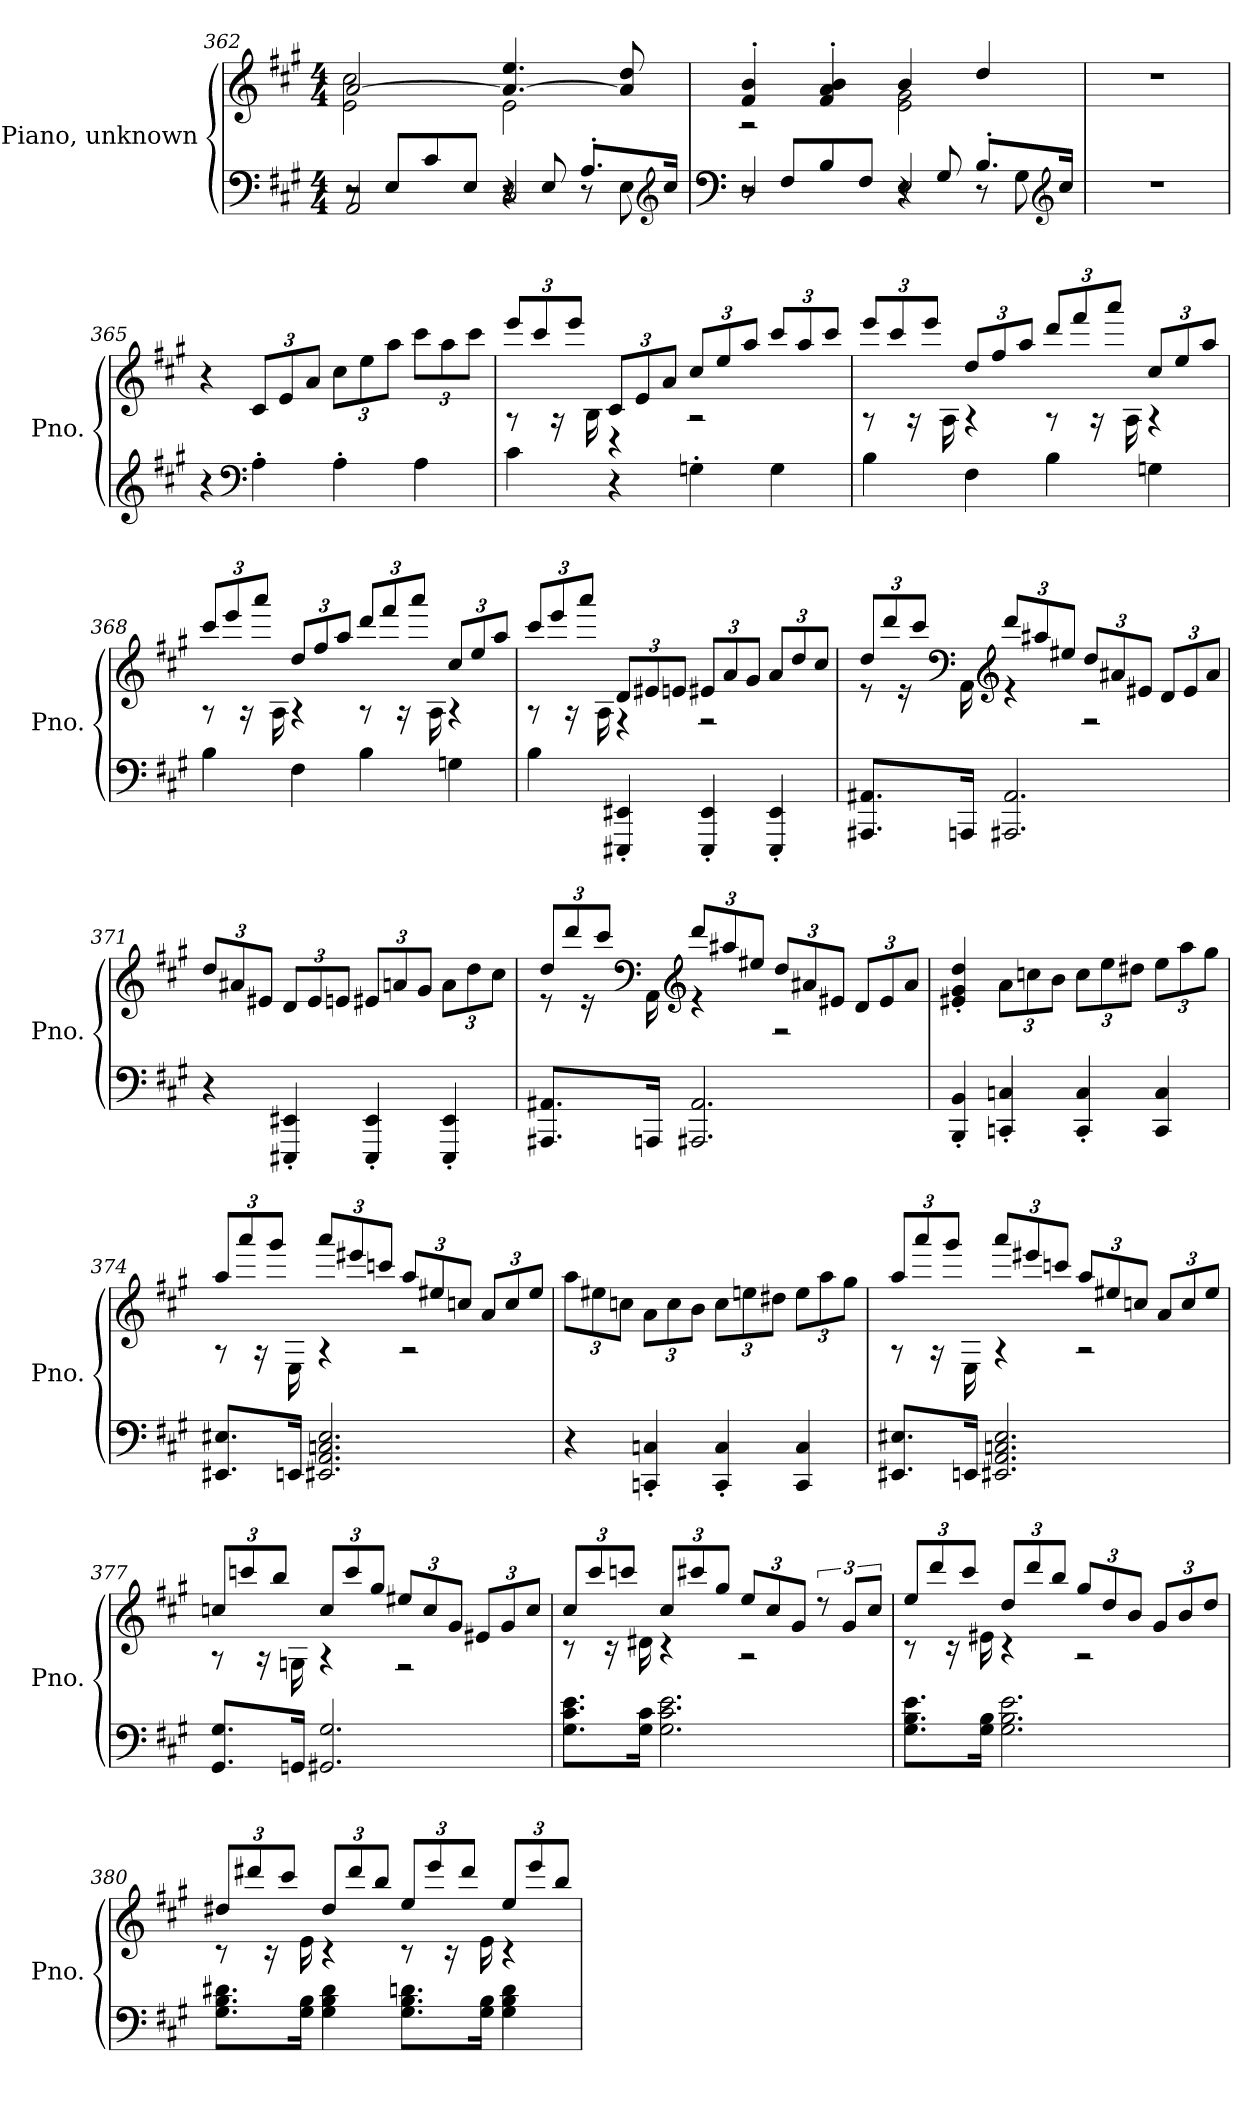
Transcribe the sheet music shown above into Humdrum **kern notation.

**kern	**kern
*part1	*part1
*staff2	*staff1
*I"Piano, unknown	*
*I'Pno.	*
*clefF4	*clefG2
*k[f#c#g#]	*k[f#c#g#]
*M4/4	*M4/4
=362	=362
*^	*^
*	*^	*	*
8r	2r	2AA/	[2a/	2e\ 2cc#\
8E/L	.	.	.	.
8c#/	.	.	.	.
8E/J	.	.	.	.
8r	4r	2C#/	4.a/_ 4.ee/	2e\
8E/	.	.	.	.
8.A'/L	8r	.	.	.
.	8E\	.	8a/] 8dd/	.
*clefG2	*	*	*	*
16cc#/Jk	.	.	.	.
=363	=363	=363	=363	=363
*clefF4	*	*	*	*
8r	2r	2D/	4f#/' 4b/'	2r
8F#/L	.	.	.	.
8B/	.	.	4f#/' 4a/' 4b/'	.
8F#/J	.	.	.	.
8r	4r	2E/	4b/	2e\ 2g#\
8G#/	.	.	.	.
8.B'/L	8r	.	4dd/	.
.	8G#\	.	.	.
*clefG2	*	*	*	*
16cc#/Jk	.	.	.	.
*v	*v	*v	*	*
*	*v	*v
=364	=364
1r	1r
!!LO:PB:g=z
=365	=365
4r	4r
*clefF4	*
*	*Xbrackettup
4A'\	12c#/L
.	12e/
.	12a/J
4A'\	12cc#\L
.	12ee\
.	12aa\J
4A\	12ccc#\L
.	12aa\
.	12ccc#\J
=366	=366
*	*^
4c#\	12eee/L	8r
.	12ccc#/	.
.	.	16r
.	12eee/J	.
.	.	16B\
4r	12c#/L	4r
.	12e/	.
.	12a/J	.
4Gn'\	12cc#/L	2r
.	12ee/	.
.	12aa/J	.
4G\	12ccc#/L	.
.	12aa/	.
.	12ccc#/J	.
!!LO:LB:g=z	!!
=367	=367	=367
4B\	12eee/L	8r
.	12ccc#/	.
.	.	16r
.	12eee/J	.
.	.	16A\
4F#\	12dd/L	4r
.	12ff#/	.
.	12aa/J	.
4B\	12ddd/L	8r
.	12fff#/	.
.	.	16r
.	12aaa/J	.
.	.	16A\
4Gn\	12cc#/L	4r
.	12ee/	.
.	12aa/J	.
=368	=368	=368
4B\	12ccc#/L	8r
.	12eee/	.
.	.	16r
.	12aaa/J	.
.	.	16A\
4F#\	12dd/L	4r
.	12ff#/	.
.	12aa/J	.
4B\	12ddd/L	8r
.	12fff#/	.
.	.	16r
.	12aaa/J	.
.	.	16A\
4Gn\	12cc#/L	4r
.	12ee/	.
.	12aa/J	.
!!LO:LB:g=z	!!
=369	=369	=369
4B\	12ccc#/L	8r
.	12eee/	.
.	.	16r
.	12aaa/J	.
.	.	16A\
4EEE#X/' 4EE#X/'	12d/L	4r
.	12e#X/	.
.	12en/J	.
4EEE#/' 4EE#/'	12e#X/L	2r
.	12a/	.
.	12g#/J	.
4EEE#/' 4EE#/'	12a/L	.
.	12dd/	.
.	12cc#/J	.
=370	=370	=370
8.AAA#X/ 8.AA#X/L	12dd/L	8r
.	12ddd/	.
.	.	16r
.	12ccc#/J	.
*	*clefF4	*
16AAAn/Jk	.	16AA\
*	*clefG2	*
2.AAA#X/ 2.AA#/	12ddd/L	4r
.	12aa#X/	.
.	12ee#X/J	.
.	12dd/L	2r
.	12a#X/	.
.	12e#X/J	.
.	12d/L	.
.	12e#/	.
.	12a#/J	.
*	*v	*v
!!LO:LB:g=z
=371	=371
4r	12dd/L
.	12a#X/
.	12e#X/J
4EEE#X/' 4EE#X/'	12d/L
.	12e#/
.	12en/J
4EEE#/' 4EE#/'	12e#X/L
.	12an/
.	12g#/J
4EEE#/' 4EE#/'	12a\L
.	12dd\
.	12cc#\J
=372	=372
*	*^
8.AAA#X/ 8.AA#X/L	12dd/L	8r
.	12ddd/	.
.	.	16r
.	12ccc#/J	.
*	*clefF4	*
16AAAn/Jk	.	16AA\
*	*clefG2	*
2.AAA#X/ 2.AA#/	12ddd/L	4r
.	12aa#X/	.
.	12ee#X/J	.
.	12dd/L	2r
.	12a#X/	.
.	12e#X/J	.
.	12d/L	.
.	12e#/	.
.	12a#/J	.
*	*v	*v
!!LO:LB:g=z
=373	=373
4BBB/' 4BB/'	4e#X/' 4g#/' 4dd/'
4CCn/' 4Cn/'	12a\L
.	12ccn\
.	12b\J
4CC/' 4C/'	12cc\L
.	12ee\
.	12dd#X\J
4CC/ 4C/	12ee\L
.	12aa\
.	12gg#\J
=374	=374
*	*^
8.EE#X/ 8.E#X/L	12aa/L	8r
.	12aaa/	.
.	.	16r
.	12ggg#/J	.
16EEn/Jk	.	16E\
2.EE#X/ 2.AA/ 2.Cn/ 2.E#/	12aaa/L	4r
.	12eee#X/	.
.	12cccn/J	.
.	12aa/L	2r
.	12ee#X/	.
.	12ccn/J	.
.	12a/L	.
.	12cc/	.
.	12ee#/J	.
*	*v	*v
!!LO:LB:g=z
=375	=375
4r	12aa\L
.	12ee#X\
.	12ccn\J
4CCn/' 4Cn/'	12a\L
.	12cc\
.	12b\J
4CC/' 4C/'	12cc\L
.	12een\
.	12dd#X\J
4CC/ 4C/	12ee\L
.	12aa\
.	12gg#\J
=376	=376
*	*^
8.EE#X/ 8.E#X/L	12aa/L	8r
.	12aaa/	.
.	.	16r
.	12ggg#/J	.
16EEn/Jk	.	16E\
2.EE#X/ 2.AA/ 2.Cn/ 2.E#/	12aaa/L	4r
.	12eee#X/	.
.	12cccn/J	.
.	12aa/L	2r
.	12ee#X/	.
.	12ccn/J	.
.	12a/L	.
.	12cc/	.
.	12ee#/J	.
!!LO:PB:g=z	!!
=377	=377	=377
8.GG#/ 8.G#/L	12ccn/L	8r
.	12cccn/	.
.	.	16r
.	12bb/J	.
16GGn/Jk	.	16Gn\
2.GG#X/ 2.G#/	12cc/L	4r
.	12ccc/	.
.	12gg#/J	.
.	12ee#X/L	2r
.	12cc/	.
.	12g#/J	.
.	12e#X/L	.
.	12g#/	.
.	12cc/J	.
=378	=378	=378
8.G#\ 8.c#\ 8.e\L	12cc#/L	8r
.	12ccc#/	.
.	.	16r
.	12cccn/J	.
16G#\ 16c#\Jk	.	16d#X\
2.G#\ 2.c#\ 2.e\	12cc#/L	4r
.	12ccc#X/	.
.	12gg#/J	.
.	12ee/L	2r
.	12cc#/	.
.	12g#/J	.
*	*brackettup	*
.	12r	.
.	12g#/L	.
.	12cc#/J	.
!!LO:LB:g=z	!!
=379	=379	=379
*	*Xbrackettup	*
8.G#\ 8.B\ 8.e\L	12ee/L	8r
.	12ddd/	.
.	.	16r
.	12ccc#/J	.
16G#\ 16B\Jk	.	16e#X\
2.G#\ 2.B\ 2.e\	12dd/L	4r
.	12ddd/	.
.	12bb/J	.
.	12gg#/L	2r
.	12dd/	.
.	12b/J	.
.	12g#/L	.
.	12b/	.
.	12dd/J	.
=380	=380	=380
8.G#\ 8.B\ 8.d#X\L	12dd#X/L	8r
.	12ddd#X/	.
.	.	16r
.	12ccc#/J	.
16G#\ 16B\Jk	.	16e\
4G#\ 4B\ 4d#\	12dd#/L	4r
.	12ddd#/	.
.	12bb/J	.
8.G#\ 8.B\ 8.dn\L	12ee/L	8r
.	12eee/	.
.	.	16r
.	12ddd#/J	.
16G#\ 16B\Jk	.	16e\
4G#\ 4B\ 4d\	12ee/L	4r
.	12eee/	.
.	12bb/J	.
*	*v	*v
=	=
*-	*-
